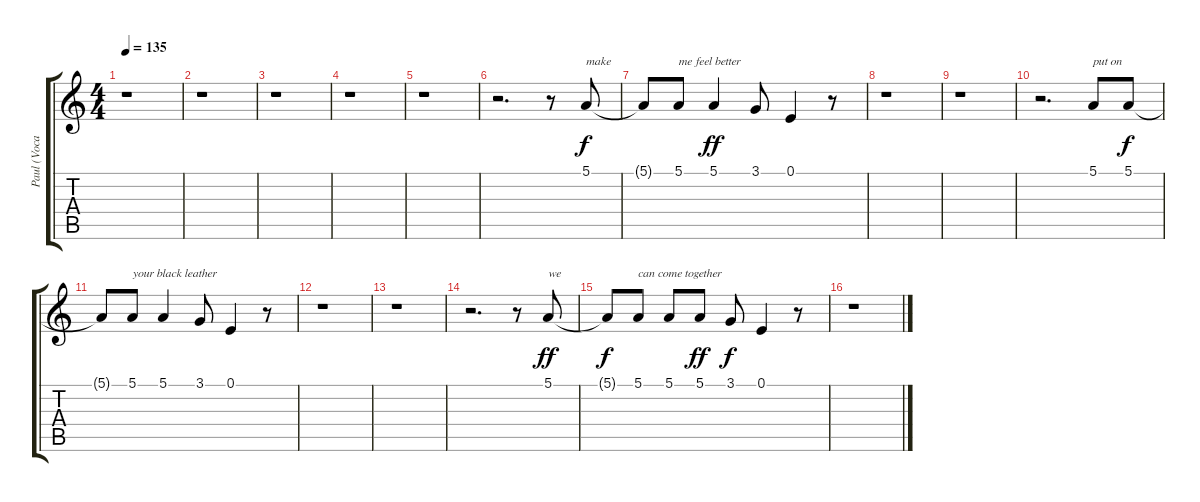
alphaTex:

\track ("Paul (Vocals)" "Paul (Voca") {instrument lead2sawtooth}
\staff {score tabs}
\tuning (E4 B3 G3 D3 A2 E2) {hide}
\ts (4 4)
\tempo 135
\clef g2
\ks c
r.1{dy f} |
r.1 |
r.1 |
r.1 |
r.1 |
r.2{d} r.8 5.1.8{txt "make"} |
5.1{t}.8 5.1.8{txt "me feel better"} 5.1.4{dy ff} 3.1.8 0.1.4 r.8 |
r.1 |
r.1 |
r.2{d} 5.1.8{txt "put on"} 5.1.8{dy f} |
5.1{t}.8 5.1.8{txt "your black leather"} 5.1.4 3.1.8 0.1.4 r.8 |
r.1 |
r.1 |
r.2{d} r.8 5.1.8{txt "we" dy ff} |
5.1{t}.8{dy f} 5.1.8{txt "can come together"} 5.1.8 5.1.8{dy ff} 3.1.8{dy f} 0.1.4 r.8 |
r.1
